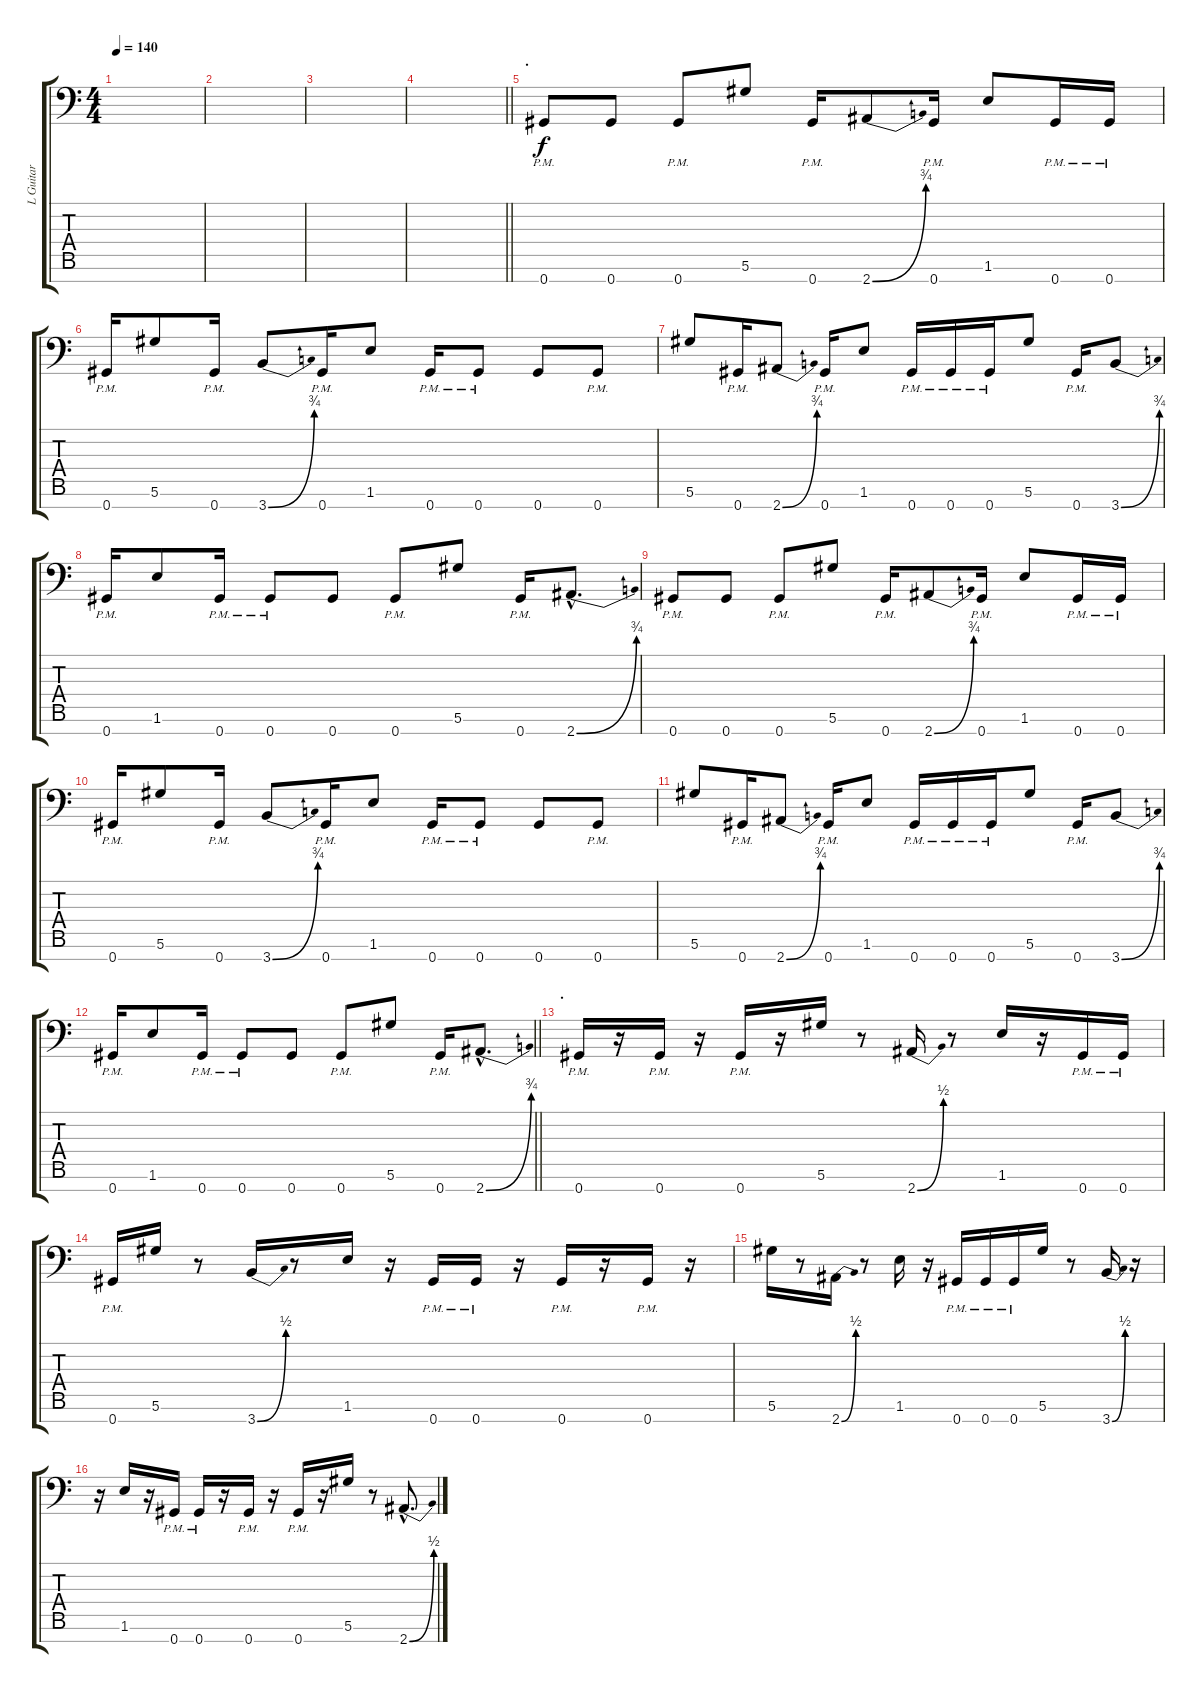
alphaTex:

\track ("L Guitar" "L Guitar") {instrument distortionguitar}
\staff {score tabs}
\tuning (Eb4 Bb3 Gb3 Db3 Ab2 Eb2 Ab1) {hide}
\ts (4 4)
\tempo 140
\clef f4
\ks c
|
|
|
\barLineRight lightlight
|
\section ("" ".")
0.7{pm}.8 0.7.8 0.7{pm}.8 5.6.8 0.7{pm}.16 2.7{be (bend 0 0 60 3)}.8 0.7{pm}.16 1.6.8 0.7{pm}.16 0.7{pm}.16 |
0.7{pm}.16 5.6.8 0.7{pm}.16 3.7{be (bend 0 0 60 3)}.8 0.7{pm}.16 1.6.8 0.7{pm}.16 0.7{pm}.8 0.7.8 0.7{pm}.8 |
5.6.8 0.7{pm}.16 2.7{be (bend 0 0 60 3)}.8 0.7{pm}.16 1.6.8 0.7{pm}.16 0.7{pm}.16 0.7{pm}.16 5.6.8 0.7{pm}.16 3.7{be (bend 0 0 60 3)}.8 |
0.7{pm}.16 1.6.8 0.7{pm}.16 0.7{pm}.8 0.7.8 0.7{pm}.8 5.6.8 0.7{pm}.16 2.7{be (bend 0 0 60 3) hac}.8{d} |
0.7{pm}.8 0.7.8 0.7{pm}.8 5.6.8 0.7{pm}.16 2.7{be (bend 0 0 60 3)}.8 0.7{pm}.16 1.6.8 0.7{pm}.16 0.7{pm}.16 |
0.7{pm}.16 5.6.8 0.7{pm}.16 3.7{be (bend 0 0 60 3)}.8 0.7{pm}.16 1.6.8 0.7{pm}.16 0.7{pm}.8 0.7.8 0.7{pm}.8 |
5.6.8 0.7{pm}.16 2.7{be (bend 0 0 60 3)}.8 0.7{pm}.16 1.6.8 0.7{pm}.16 0.7{pm}.16 0.7{pm}.16 5.6.8 0.7{pm}.16 3.7{be (bend 0 0 60 3)}.8 |
\barLineRight lightlight
0.7{pm}.16 1.6.8 0.7{pm}.16 0.7{pm}.8 0.7.8 0.7{pm}.8 5.6.8 0.7{pm}.16 2.7{be (bend 0 0 60 3) hac}.8{d} |
\section ("" ".")
0.7{pm}.16 r.16 0.7{pm}.16 r.16 0.7{pm}.16 r.16 5.6.16 r.8 2.7{be (bend 0 0 60 2)}.16 r.8 1.6.16 r.16 0.7{pm}.16 0.7{pm}.16 |
0.7{pm}.16 5.6.16 r.8 3.7{be (bend 0 0 60 2)}.16 r.8 1.6.16 r.16 0.7{pm}.16 0.7{pm}.16 r.16 0.7{pm}.16 r.16 0.7{pm}.16 r.16 |
5.6.16 r.8 2.7{be (bend 0 0 60 2)}.16 r.8 1.6.16 r.16 0.7{pm}.16 0.7{pm}.16 0.7{pm}.16 5.6.16 r.8 3.7{be (bend 0 0 60 2)}.16 r.16 |
r.16 1.6.16 r.16 0.7{pm}.16 0.7{pm}.16 r.16 0.7{pm}.16 r.16 0.7{pm}.16 r.16 5.6.16 r.8 2.7{be (bend 0 0 60 2) hac}.8{d}
